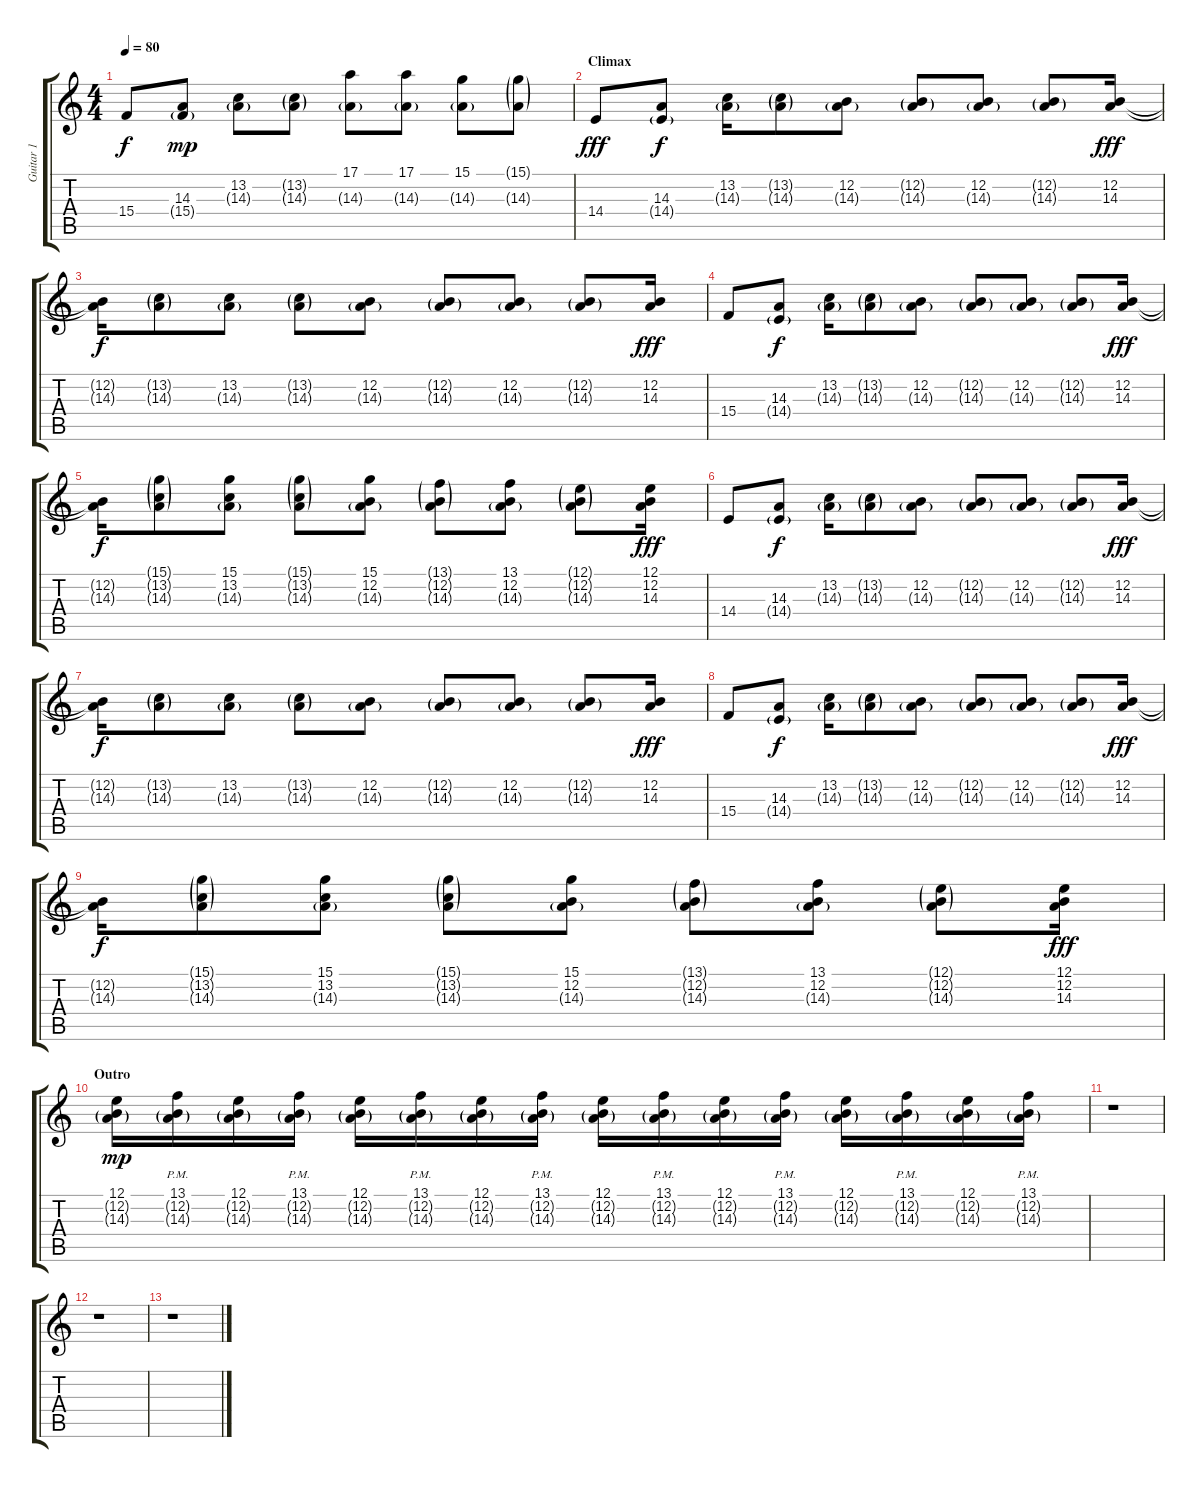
\track ("Guitar 1" "Guitar 1") {instrument brightacousticpiano}
\staff {score tabs}
\tuning (E4 B3 G3 D3 A2 E2) {hide}
\ts (4 4)
\tempo 80
\clef g2
\ks c
15.4.8{dy f} (14.3 15.4{g}).8{dy mp} (13.2 14.3{g}).8 (13.2{g} 14.3{g}).8 (17.1 14.3{g}).8 (17.1 14.3{g}).8 (15.1 14.3{g}).8 (15.1{g} 14.3{g}).8 |
\section ("" "Climax")
14.4.8{dy fff} (14.3 14.4{g}).8{dy f} (13.2 14.3{g}).16 (13.2{g} 14.3{g}).8 (12.2 14.3{g}).8 (12.2{g} 14.3{g}).8 (12.2 14.3{g}).8 (12.2{g} 14.3{g}).8 (12.2 14.3).16{dy fff} |
(12.2{t} 14.3{t}).16{dy f} (13.2{g} 14.3{g}).8 (13.2 14.3{g}).8 (13.2{g} 14.3{g}).8 (12.2 14.3{g}).8 (12.2{g} 14.3{g}).8 (12.2 14.3{g}).8 (12.2{g} 14.3{g}).8 (12.2 14.3).16{dy fff} |
15.4.8 (14.3 14.4{g}).8{dy f} (13.2 14.3{g}).16 (13.2{g} 14.3{g}).8 (12.2 14.3{g}).8 (12.2{g} 14.3{g}).8 (12.2 14.3{g}).8 (12.2{g} 14.3{g}).8 (12.2 14.3).16{dy fff} |
(12.2{t} 14.3{t}).16{dy f} (15.1{g} 13.2{g} 14.3{g}).8 (15.1 13.2 14.3{g}).8 (15.1{g} 13.2{g} 14.3{g}).8 (15.1 12.2 14.3{g}).8 (13.1{g} 12.2{g} 14.3{g}).8 (13.1 12.2 14.3{g}).8 (12.1{g} 12.2{g} 14.3{g}).8 (12.1 12.2 14.3).16{dy fff} |
14.4.8 (14.3 14.4{g}).8{dy f} (13.2 14.3{g}).16 (13.2{g} 14.3{g}).8 (12.2 14.3{g}).8 (12.2{g} 14.3{g}).8 (12.2 14.3{g}).8 (12.2{g} 14.3{g}).8 (12.2 14.3).16{dy fff} |
(12.2{t} 14.3{t}).16{dy f} (13.2{g} 14.3{g}).8 (13.2 14.3{g}).8 (13.2{g} 14.3{g}).8 (12.2 14.3{g}).8 (12.2{g} 14.3{g}).8 (12.2 14.3{g}).8 (12.2{g} 14.3{g}).8 (12.2 14.3).16{dy fff} |
15.4.8 (14.3 14.4{g}).8{dy f} (13.2 14.3{g}).16 (13.2{g} 14.3{g}).8 (12.2 14.3{g}).8 (12.2{g} 14.3{g}).8 (12.2 14.3{g}).8 (12.2{g} 14.3{g}).8 (12.2 14.3).16{dy fff} |
(12.2{t} 14.3{t}).16{dy f} (15.1{g} 13.2{g} 14.3{g}).8 (15.1 13.2 14.3{g}).8 (15.1{g} 13.2{g} 14.3{g}).8 (15.1 12.2 14.3{g}).8 (13.1{g} 12.2{g} 14.3{g}).8 (13.1 12.2 14.3{g}).8 (12.1{g} 12.2{g} 14.3{g}).8 (12.1 12.2 14.3).16{dy fff} |
\section ("" "Outro")
(12.1 12.2{g} 14.3{g}).16{dy mp} (13.1{pm} 12.2{g pm} 14.3{g pm}).16 (12.1 12.2{g} 14.3{g}).16 (13.1{pm} 12.2{g pm} 14.3{g pm}).16 (12.1 12.2{g} 14.3{g}).16 (13.1{pm} 12.2{g pm} 14.3{g pm}).16 (12.1 12.2{g} 14.3{g}).16 (13.1{pm} 12.2{g pm} 14.3{g pm}).16 (12.1 12.2{g} 14.3{g}).16 (13.1{pm} 12.2{g pm} 14.3{g pm}).16 (12.1 12.2{g} 14.3{g}).16 (13.1{pm} 12.2{g pm} 14.3{g pm}).16 (12.1 12.2{g} 14.3{g}).16 (13.1{pm} 12.2{g pm} 14.3{g pm}).16 (12.1 12.2{g} 14.3{g}).16 (13.1{pm} 12.2{g pm} 14.3{g pm}).16 |
r.1 |
r.1 |
r.1
